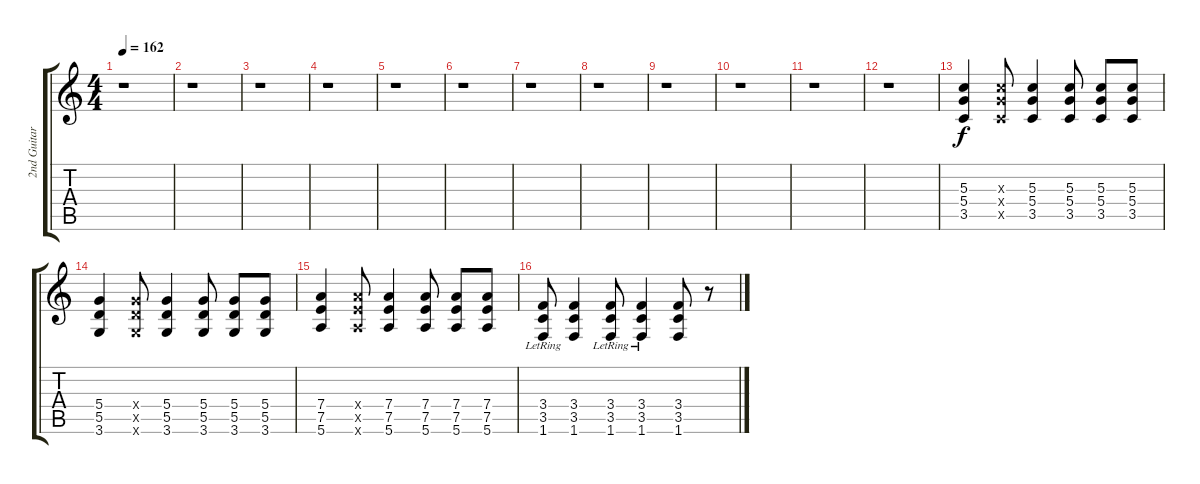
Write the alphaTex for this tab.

\track ("2nd Guitar" "2nd Guitar") {instrument distortionguitar}
\staff {score tabs}
\tuning (E4 B3 G3 D3 A2 E2) {hide}
\ts (4 4)
\tempo 162
\clef g2
\ks c
r.1{dy f} |
r.1 |
r.1 |
r.1 |
r.1 |
r.1 |
r.1 |
r.1 |
r.1 |
r.1 |
r.1 |
r.1 |
(5.3 5.4 3.5).4{volume 16} (5.3{x} 5.4{x} 3.5{x}).8 (5.3 5.4 3.5).4 (5.3 5.4 3.5).8 (5.3 5.4 3.5).8 (5.3 5.4 3.5).8 |
(5.4 5.5 3.6).4 (5.4{x} 5.5{x} 3.6{x}).8 (5.4 5.5 3.6).4 (5.4 5.5 3.6).8 (5.4 5.5 3.6).8 (5.4 5.5 3.6).8 |
(7.4 7.5 5.6).4 (7.4{x} 7.5{x} 5.6{x}).8 (7.4 7.5 5.6).4 (7.4 7.5 5.6).8 (7.4 7.5 5.6).8 (7.4 7.5 5.6).8 |
(3.4 3.5 1.6{lr}).8 (3.4 3.5 1.6).4 (3.4{lr} 3.5 1.6).8 (3.4 3.5{lr} 1.6).4 (3.4 3.5 1.6).8 r.8
